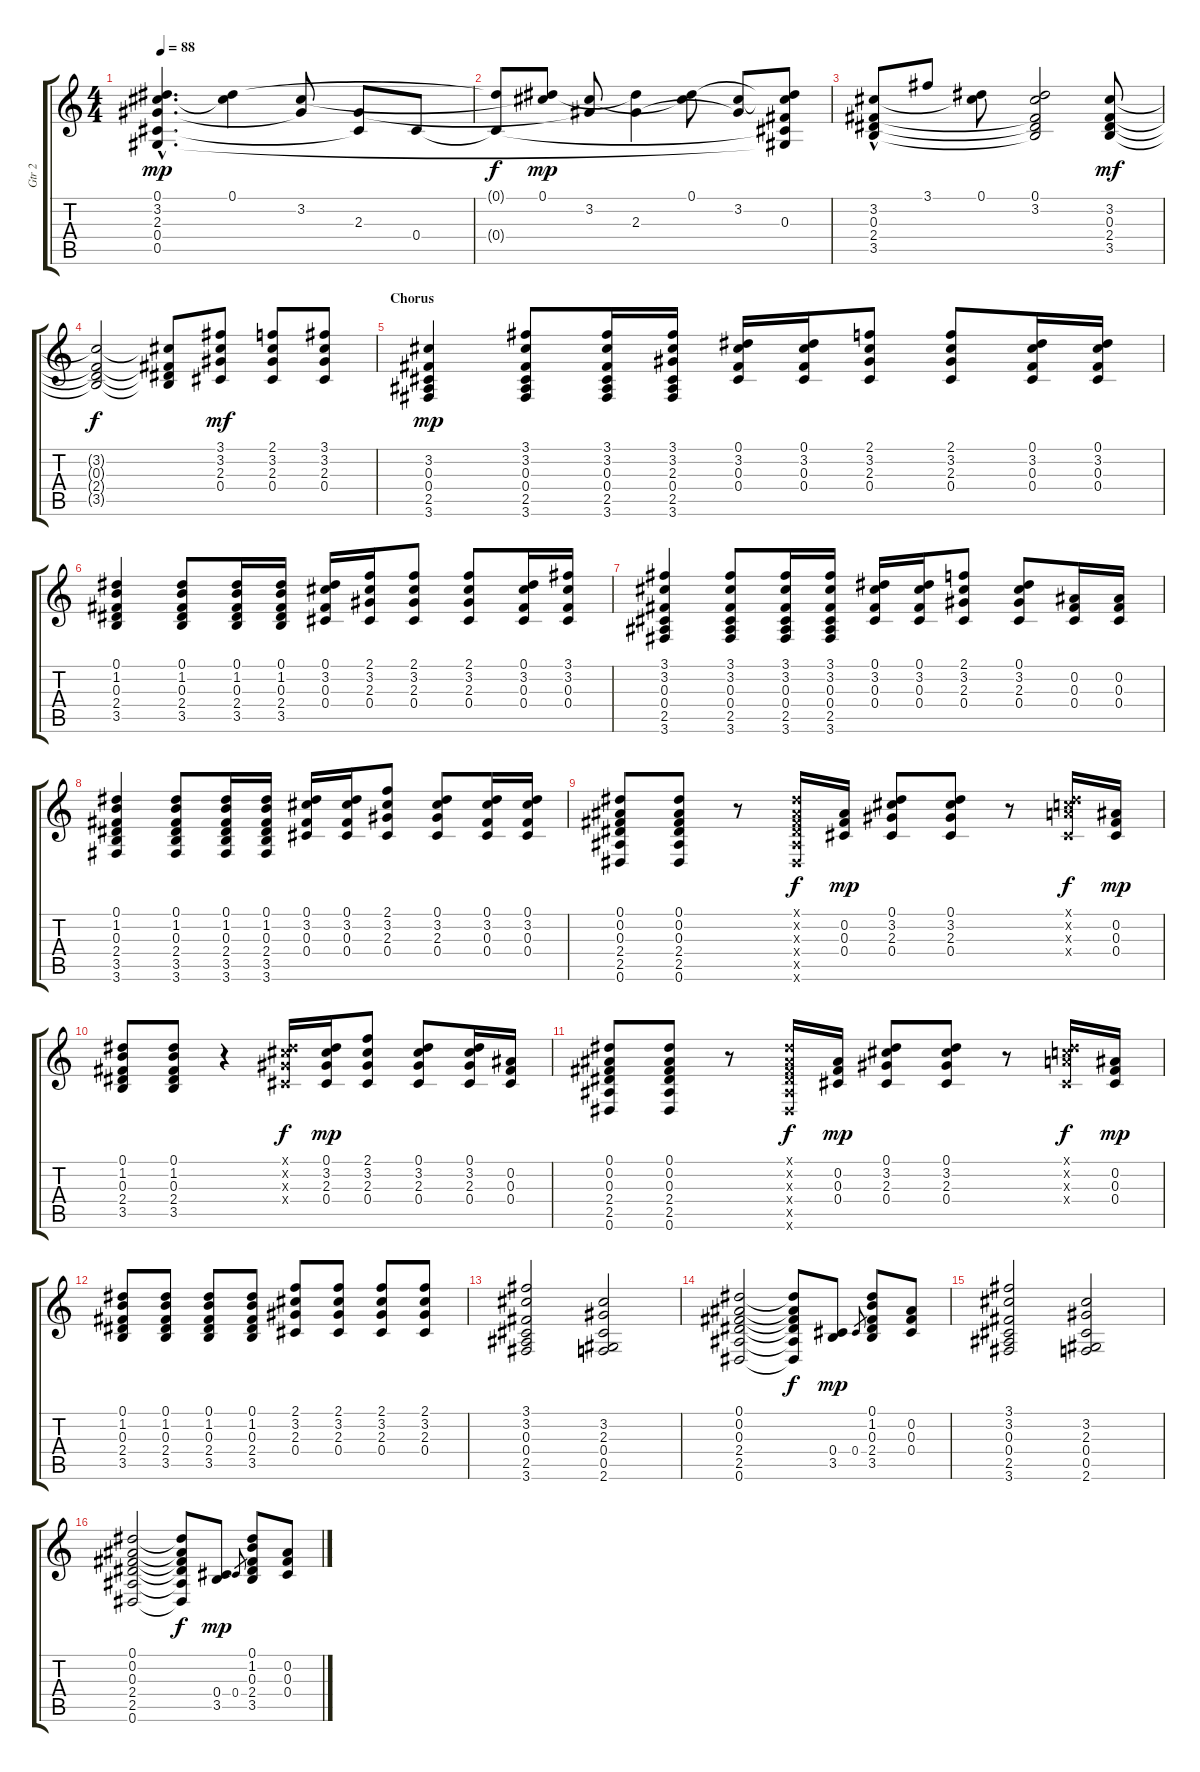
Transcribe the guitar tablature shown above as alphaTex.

\track ("Gtr 2" "Gtr 2") {instrument electricguitarjazz}
\staff {score tabs}
\tuning (Eb4 Bb3 Gb3 Db3 Ab2 Eb2) {hide}
\ts (4 4)
\tempo 88
\clef g2
\ks c
(0.1{hac} 3.2 2.3{hac} 0.4{hac} 0.5{hac}).4{d dy mp} (0.1 3.2{t}).4 (3.2 2.3{t}).8 (2.3 0.4{t}).8 0.4.8 |
(0.1{t} 0.4{t}).8{dy f} (0.1 3.2{t}).8{dy mp} (3.2 2.3{t}).8 (0.1{t} 2.3).4 (0.1 3.2{t}).8 (3.2 2.3{t}).8 (0.1{t} 3.2{t} 0.3 0.4{t} 0.5{t}).8 |
(3.2{hac} 0.3{hac} 2.4{hac} 3.5{hac}).8 3.1.8 (0.1 3.2{t}).8 (0.1 3.2 0.3{t} 2.4{t} 3.5{t}).2 (3.2 0.3 2.4 3.5).8{dy mf} |
(3.2{t} 0.3{t} 2.4{t} 3.5{t}).2{dy f} (3.2{t} 0.3{t} 2.4{t} 3.5{t}).8 (3.1 3.2 2.3 0.4).8{dy mf} (2.1 3.2 2.3 0.4).8 (3.1 3.2 2.3 0.4).8 |
\section ("" "Chorus")
(3.2 0.3 0.4 2.5 3.6).4{dy mp volume 12 instrument overdrivenguitar} (3.1 3.2 0.3 0.4 2.5 3.6).8 (3.1 3.2 0.3 0.4 2.5 3.6).16 (3.1 3.2 2.3 0.4 2.5 3.6).16 (0.1 3.2 0.3 0.4).16 (0.1 3.2 0.3 0.4).16 (2.1 3.2 2.3 0.4).8 (2.1 3.2 2.3 0.4).8 (0.1 3.2 0.3 0.4).16 (0.1 3.2 0.3 0.4).16 |
(0.1 1.2 0.3 2.4 3.5).4 (0.1 1.2 0.3 2.4 3.5).8 (0.1 1.2 0.3 2.4 3.5).16 (0.1 1.2 0.3 2.4 3.5).16 (0.1 3.2 0.3 0.4).16 (2.1 3.2 2.3 0.4).16 (2.1 3.2 2.3 0.4).8 (2.1 3.2 2.3 0.4).8 (0.1 3.2 0.3 0.4).16 (3.1 3.2 0.3 0.4).16 |
(3.1 3.2 0.3 0.4 2.5 3.6).4 (3.1 3.2 0.3 0.4 2.5 3.6).8 (3.1 3.2 0.3 0.4 2.5 3.6).16 (3.1 3.2 0.3 0.4 2.5 3.6).16 (0.1 3.2 0.3 0.4).16 (0.1 3.2 0.3 0.4).16 (2.1 3.2 2.3 0.4).8 (0.1 3.2 2.3 0.4).8 (0.2 0.3 0.4).16 (0.2 0.3 0.4).16 |
(0.1 1.2 0.3 2.4 3.5 3.6).4 (0.1 1.2 0.3 2.4 3.5 3.6).8 (0.1 1.2 0.3 2.4 3.5 3.6).16 (0.1 1.2 0.3 2.4 3.5 3.6).16 (0.1 3.2 0.3 0.4).16 (0.1 3.2 0.3 0.4).16 (2.1 3.2 2.3 0.4).8 (0.1 3.2 2.3 0.4).8 (0.1 3.2 0.3 0.4).16 (0.1 3.2 0.3 0.4).16 |
(0.1 0.2 0.3 2.4 2.5 0.6).8 (0.1 0.2 0.3 2.4 2.5 0.6).8 r.8 (0.1{x} 0.2{x} 0.3{x} 2.4{x} 2.5{x} 0.6{x}).16{dy f} (0.2 0.3 0.4).16{dy mp} (0.1 3.2 2.3 0.4).8 (0.1 3.2 2.3 0.4).8 r.8 (0.1{x} 2.2{x} 3.3{x} 0.4{x}).16{dy f} (0.2 0.3 0.4).16{dy mp} |
(0.1 1.2 0.3 2.4 3.5).8 (0.1 1.2 0.3 2.4 3.5).8 r.4 (0.1{x} 3.2{x} 2.3{x} 0.4{x}).16{dy f} (0.1 3.2 2.3 0.4).16{dy mp} (2.1 3.2 2.3 0.4).8 (0.1 3.2 2.3 0.4).8 (0.1 3.2 2.3 0.4).16 (0.2 0.3 0.4).16 |
(0.1 0.2 0.3 2.4 2.5 0.6).8 (0.1 0.2 0.3 2.4 2.5 0.6).8 r.8 (0.1{x} 0.2{x} 0.3{x} 2.4{x} 2.5{x} 0.6{x}).16{dy f} (0.2 0.3 0.4).16{dy mp} (0.1 3.2 2.3 0.4).8 (0.1 3.2 2.3 0.4).8 r.8 (0.1{x} 2.2{x} 3.3{x} 0.4{x}).16{dy f} (0.2 0.3 0.4).16{dy mp} |
(0.1 1.2 0.3 2.4 3.5).8 (0.1 1.2 0.3 2.4 3.5).8 (0.1 1.2 0.3 2.4 3.5).8 (0.1 1.2 0.3 2.4 3.5).8 (2.1 3.2 2.3 0.4).8 (2.1 3.2 2.3 0.4).8 (2.1 3.2 2.3 0.4).8 (2.1 3.2 2.3 0.4).8 |
(3.1 3.2 0.3 0.4 2.5 3.6).2 (3.2 2.3 0.4 0.5 2.6).2 |
(0.1 0.2 0.3 2.4 2.5 0.6).2 (0.1{t} 0.2{t} 0.3{t} 2.4{t} 2.5{t} 0.6{t}).8{dy f} (0.4 3.5).8{dy mp} 0.4.8{gr} (0.1 1.2 0.3 2.4 3.5).8 (0.2 0.3 0.4).8 |
(3.1 3.2 0.3 0.4 2.5 3.6).2 (3.2 2.3 0.4 0.5 2.6).2 |
(0.1 0.2 0.3 2.4 2.5 0.6).2 (0.1{t} 0.2{t} 0.3{t} 2.4{t} 2.5{t} 0.6{t}).8{dy f} (0.4 3.5).8{dy mp} 0.4.8{gr} (0.1 1.2 0.3 2.4 3.5).8 (0.2 0.3 0.4).8
